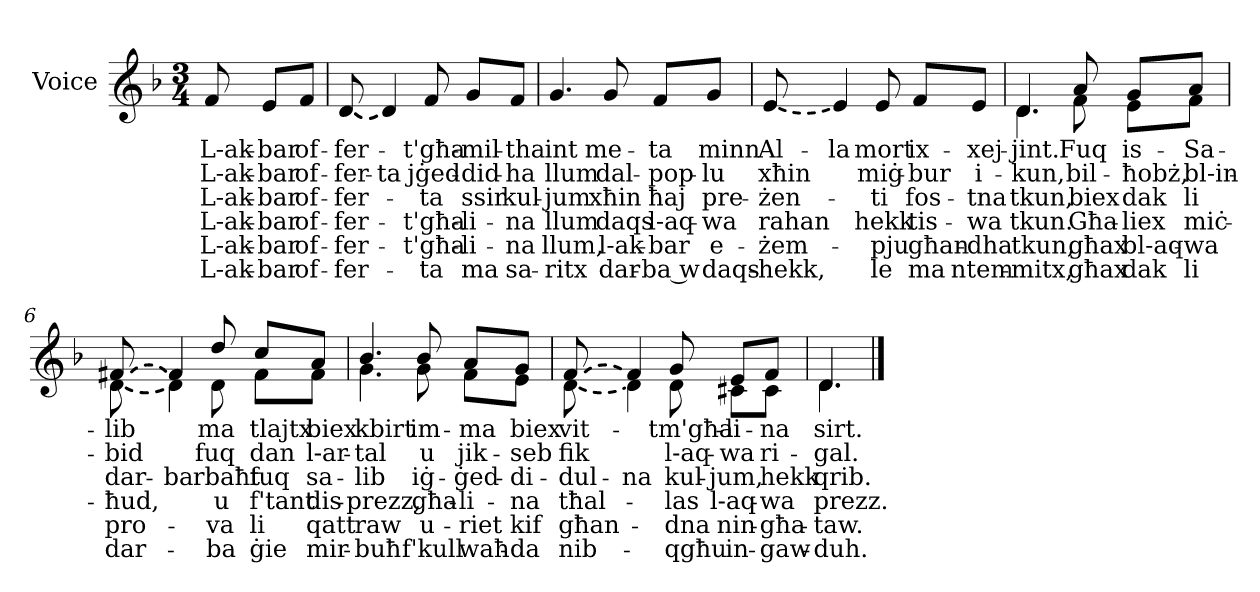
**kern	**text	**text	**text	**text	**text	**text
*part1	*part1	*part1	*part1	*part1	*part1	*part1
*staff1	*staff1	*staff1	*staff1	*staff1	*staff1	*staff1
*I"Voice	*	*	*	*	*	*
*I'Vo.	*	*	*	*	*	*
*clefG2	*	*	*	*	*	*
*k[b-]	*	*	*	*	*	*
*M3/4	*	*	*	*	*	*
=1	=1	=1	=1	=1	=1	=1
8f/	L-ak-	L-ak-	L-ak-	L-ak-	L-ak-	L-ak-
8e/L	-bar	-bar	-bar	-bar	-bar	-bar
8f/J	of-	of-	of-	of-	of-	of-
=2	=2	=2	=2	=2	=2	=2
!LO:T:dash	!	!	!	!	!	!
[8d/	-fer-	-fer-	-fer-	-fer-	-fer-	-fer-
4d/]	.	-ta	.	.	.	.
8f/	-t'għa-	jġed-	-ta	-t'għa-	-t'għa-	-ta
8g/L	-mil-	-did-	ssir	-li-	-li-	ma
8f/J	-tha	-ha	kul-	-na	-na	sa-
=3	=3	=3	=3	=3	=3	=3
4.g/	int	llum	-jum	llum	llum,	-ritx
8g/	me-	dal-	xħin	daqs	l-ak-	dar-
8f/L	-ta	-pop-	ħaj	l-aq-	-bar	-ba w
8g/J	minn	-lu	pre-	-wa	e-	daqs-
=4	=4	=4	=4	=4	=4	=4
!LO:T:dash	!	!	!	!	!	!
[8e/	Al-	xħin	-żen-	rahan	-żem-	-hekk,
4e/]	-la	.	.	.	.	.
8e/	mort	miġ-	-ti	hekk	-pju	le
8f/L	ix-	-bur	fos-	tis-	għan-	ma
8e/J	-xej-	i-	-tna	-wa	-dha	ntem-
=5	=5	=5	=5	=5	=5	=5
*^	*	*	*	*	*	*
4.d/	4.d\	-jint.	-kun,	tkun,	tkun.	tkun,	-mitx,
8a/	8f\	Fuq	bil-	biex	Għa-	għax	għax
8g/L	8e\L	is-	-ħobż,	dak	-liex	bl-aq-	dak
8a/J	8f\J	-Sa-	bl-in-	li	miċ-	-wa	li
=6	=6	=6	=6	=6	=6	=6	=6
!LO:T:dash	!LO:T:dash	!	!	!	!	!	!
[8f#X/	[8d\	-lib	-bid	dar-	-ħud,	pro-	dar-
4f#/]	4d\]	.	.	-ba	.	.	.
8dd/	8d\	ma	fuq	rbaħt	u	-va	-ba
8cc/L	8f#\L	tlajtx	dan	fuq	f'tant	li	ġie
8a/J	8f#\J	biex	l-ar-	sa-	dis-	qatt	mir-
=7	=7	=7	=7	=7	=7	=7	=7
4.b-/	4.g\	kbirt	-tal	-lib	-prezz,	raw	-buħ
8b-/	8g\	im-	u	iġ-	għa-	u-	f'kull
8a/L	8f\L	-ma	jik-	-ġed-	-li-	-riet	waħ-
8g/J	8e\J	biex	-seb	-di-	-na	kif	-da
=8	=8	=8	=8	=8	=8	=8	=8
!LO:T:dash	!LO:T:dash	!	!	!	!	!	!
[8f/	[8d\	vit-	fik	-dul-	tħal-	għan-	nib-
4f/]	4d\]	.	.	-na	.	.	.
8g/	8d\	-tm'għa-	l-aq-	kul-	-las	-dna	-qgħu
8e/L	8c#X\L	-li-	-wa	-jum,	l-aq-	nin-	in-
8f/J	8c#\J	-na	ri-	hekk	-wa	-għa-	-gaw-
=9	=9	=9	=9	=9	=9	=9	=9
4.d/	4.d\	sirt.	-gal.	qrib.	prezz.	-taw.	-duh.
*v	*v	*	*	*	*	*	*
==	==	==	==	==	==	==
*-	*-	*-	*-	*-	*-	*-
